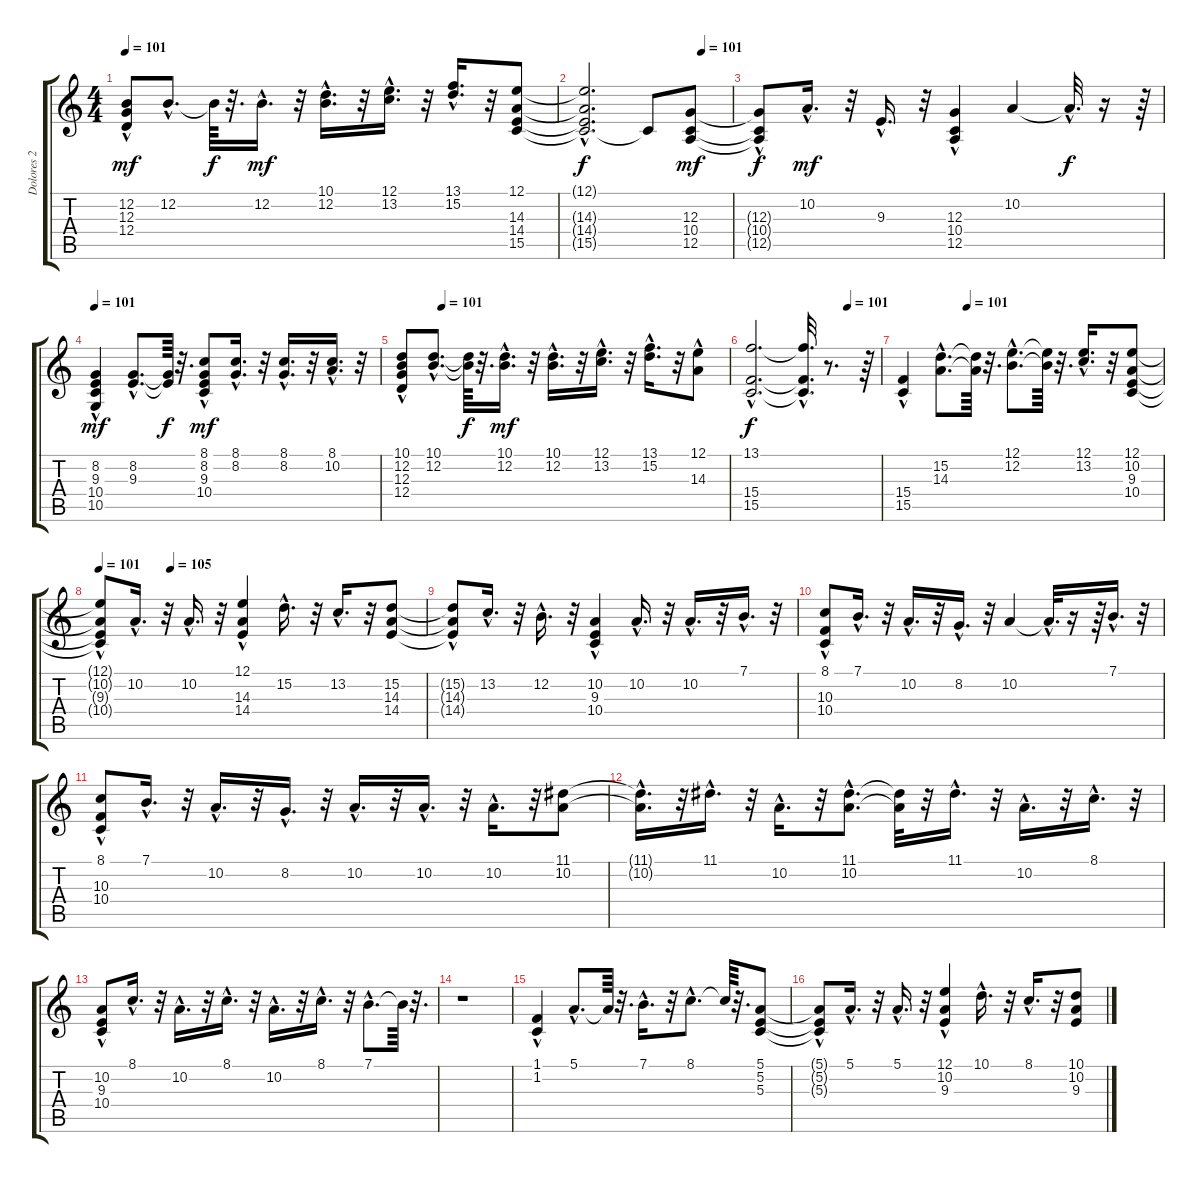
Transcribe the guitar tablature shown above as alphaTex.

\track ("Dolores 2" "Dolores 2") {instrument pad3polysynth}
\staff {score tabs}
\tuning (E4 B3 G3 D3 A2 E2) {hide}
\ts (4 4)
\tempo 101
\clef g2
\ks c
(12.2{hac} 12.3{hac} 12.4{hac}).8{dy mf} 12.2{hac}.8{d} 12.2{t}.64{dy f} r.32{d} 12.2{hac}.16{d dy mf} r.32 (10.1{hac} 12.2{hac}).16{d} r.32 (12.1{hac} 13.2{hac}).16{d} r.32 (13.1{hac} 15.2{hac}).16{d} r.32 (12.1 14.3 14.4 15.5).8 |
\tempo (101 0.796875)
(12.1{t} 14.3{t} 14.4{t} 15.5{hac t}).2{d dy f} 15.5{t}.8 (12.3 10.4 12.5).8{dy mf} |
(12.3{hac t} 10.4{t} 12.5{t}).8{dy f} 10.2{hac}.16{d dy mf} r.32 9.3{hac}.16{d} r.32 (12.3{hac} 10.4 12.5).4 10.2.4 10.2{hac t}.32{d dy f} r.16 r.64 |
\tempo 101
(8.2{hac} 9.3{hac} 10.4{hac} 10.5{hac}).4{dy mf} (8.2{hac} 9.3{hac}).8{d} (8.2{t} 9.3{t}).64{dy f} r.32{d} (8.1{hac} 8.2{hac} 9.3{hac} 10.4{hac}).8{dy mf} (8.1{hac} 8.2{hac}).16{d} r.32 (8.1{hac} 8.2{hac}).16{d} r.32 (8.1{hac} 10.2{hac}).16{d} r.32 |
\tempo (101 0.125)
(10.1{hac} 12.2{hac} 12.3{hac} 12.4{hac}).8 (10.1{hac} 12.2{hac}).8{d} (10.1{t} 12.2{t}).64{dy f} r.32{d} (10.1{hac} 12.2{hac}).16{d dy mf} r.32 (10.1{hac} 12.2{hac}).16{d} r.32 (12.1{hac} 13.2{hac}).16{d} r.32 (13.1{hac} 15.2{hac}).16{d} r.32 (12.1{hac} 14.3{hac}).8 |
\tempo (101 0.75)
(13.1{hac} 15.4{hac} 15.5{hac}).2{d dy f} (13.1{hac t} 15.4{hac t} 15.5{hac t}).32{d} r.8{d} r.64 |
\tempo (101 0.25)
(15.4{hac} 15.5{hac}).4 (15.2{hac} 14.3{hac}).8{d} (15.2{t} 14.3{t}).64 r.32{d} (12.1{hac} 12.2{hac}).8{d} (12.1{t} 12.2{t}).64 r.32{d} (12.1{hac} 13.2{hac}).16{d} r.32 (12.1 10.2 9.3 10.4).8 |
\tempo 101
\tempo (105 0.21875)
(12.1{hac t} 10.2{hac t} 9.3{t} 10.4{t}).8 10.2{hac}.16{d} r.32 10.2{hac}.16{d} r.32 (12.1{hac} 14.3{hac} 14.4{hac}).4 15.2{hac}.16{d} r.32 13.2{hac}.16{d} r.32 (15.2 14.3 14.4).8 |
(15.2{hac t} 14.3{t} 14.4{t}).8 13.2{hac}.16{d} r.32 12.2{hac}.16{d} r.32 (10.2{hac} 9.3 10.4).4 10.2{hac}.16{d} r.32 10.2{hac}.16{d} r.32 7.1{hac}.16{d} r.32 |
(8.1{hac} 10.3{hac} 10.4{hac}).8 7.1{hac}.16{d} r.32 10.2{hac}.16{d} r.32 8.2{hac}.16{d} r.32 10.2.4 10.2{hac t}.32{d} r.16 r.64 7.1{hac}.16{d} r.32 |
(8.1{hac} 10.3{hac} 10.4{hac}).8 7.1{hac}.16{d} r.32 10.2{hac}.16{d} r.32 8.2{hac}.16{d} r.32 10.2{hac}.16{d} r.32 10.2{hac}.16{d} r.32 10.2{hac}.16{d} r.32 (11.1 10.2).8 |
(11.1{hac t} 10.2{hac t}).16{d} r.32 11.1{hac}.16{d} r.32 10.2{hac}.16{d} r.32 (11.1{hac} 10.2{hac}).8{d} (11.1{t} 10.2{t}).32 r.32 11.1{hac}.16{d} r.32 10.2{hac}.16{d} r.32 8.1{hac}.16{d} r.32 |
(10.2{hac} 9.3{hac} 10.4{hac}).8 8.1{hac}.16{d} r.32 10.2{hac}.16{d} r.32 8.1{hac}.16{d} r.32 10.2{hac}.16{d} r.32 8.1{hac}.16{d} r.32 7.1{hac}.8{d} 7.1{t}.64 r.32{d} |
r.1 |
(1.1{hac} 1.2{hac}).4 5.1{hac}.8{d} 5.1{t}.64 r.32{d} 7.1{hac}.16{d} r.32 8.1{hac}.8{d} 8.1{t}.64 r.32{d} (5.1 5.2 5.3).8 |
(5.1{hac t} 5.2{t} 5.3{t}).8 5.1{hac}.16{d} r.32 5.1{hac}.16{d} r.32 (12.1{hac} 10.2{hac} 9.3{hac}).4 10.1{hac}.16{d} r.32 8.1{hac}.16{d} r.32 (10.1 10.2 9.3).8
